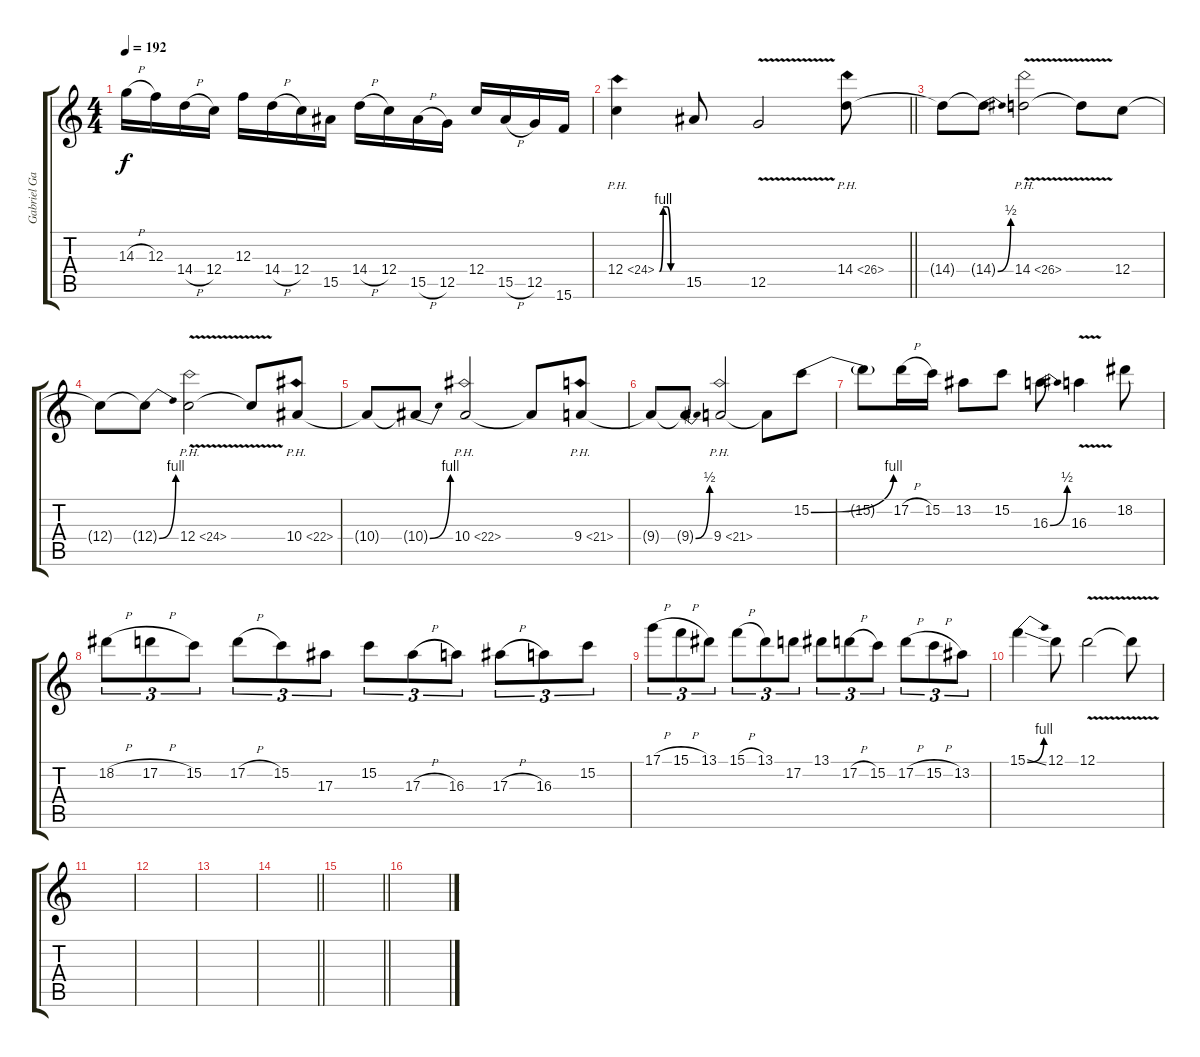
\track ("Gabriel Garcia Solo I" "Gabriel Ga") {instrument distortionguitar}
\staff {score tabs}
\tuning (D4 A3 F3 C3 G2 D2) {hide}
\ts (4 4)
\tempo 192
\clef g2
\ks c
14.3{h}.16{dy f} 12.3.16 14.4{h}.16 12.4.16 12.3.16 14.4{h}.16 12.4.16 15.5.16 14.4{h}.16 12.4.16 15.5{h}.16 12.5.16 12.4.16 15.5{h}.16 12.5.16 15.6.16 |
\barLineRight lightlight
12.4{be (custom 0 0 10 4 20 4 30 0 60 0) ph 12}.4 15.5.8 12.5{v}.2 14.4{ph 12}.8 |
\section ("" "")
14.4{t}.8 14.4{be (bend 0 0 60 2) t}.8 14.4{ph 12 v}.2 14.4{t}.8 12.4.8 |
12.4{t}.8 12.4{be (bend 0 0 60 4) t}.8 12.4{ph 12 v}.2 12.4{t}.8 10.4{ph 12}.8 |
10.4{t}.8 10.4{be (bend 0 0 60 4) t}.8 10.4{ph 12}.2 10.4{t}.8 9.4{ph 12}.8 |
9.4{t}.8 9.4{be (bend 0 0 60 2) t}.8 9.4{ph 12}.2 9.4{t}.8 15.2{be (bend 0 0 60 4)}.8 |
15.2{t}.8 17.2{h}.16 15.2.16 13.2.8 15.2.8 16.3{be (bend 0 0 60 2)}.8 16.3{v}.4 18.2.8 |
18.2{h}.8{tu (3 2)} 17.2{h}.8{tu (3 2)} 15.2.8{tu (3 2)} 17.2{h}.8{tu (3 2)} 15.2.8{tu (3 2)} 17.3.8{tu (3 2)} 15.2.8{tu (3 2)} 17.3{h}.8{tu (3 2)} 16.3.8{tu (3 2)} 17.3{h}.8{tu (3 2)} 16.3.8{tu (3 2)} 15.2.8{tu (3 2)} |
17.1{h}.8{tu (3 2)} 15.1{h}.8{tu (3 2)} 13.1.8{tu (3 2)} 15.1{h}.8{tu (3 2)} 13.1.8{tu (3 2)} 17.2.8{tu (3 2)} 13.1.8{tu (3 2)} 17.2{h}.8{tu (3 2)} 15.2.8{tu (3 2)} 17.2{h}.8{tu (3 2)} 15.2{h}.8{tu (3 2)} 13.2.8{tu (3 2)} |
15.1{be (bend 0 0 60 4) ss}.4 12.1.8 12.1{v}.2 12.1{t}.8 |
|
|
|
\barLineRight lightlight
|
\barLineRight lightlight
|
\section ("" "")
